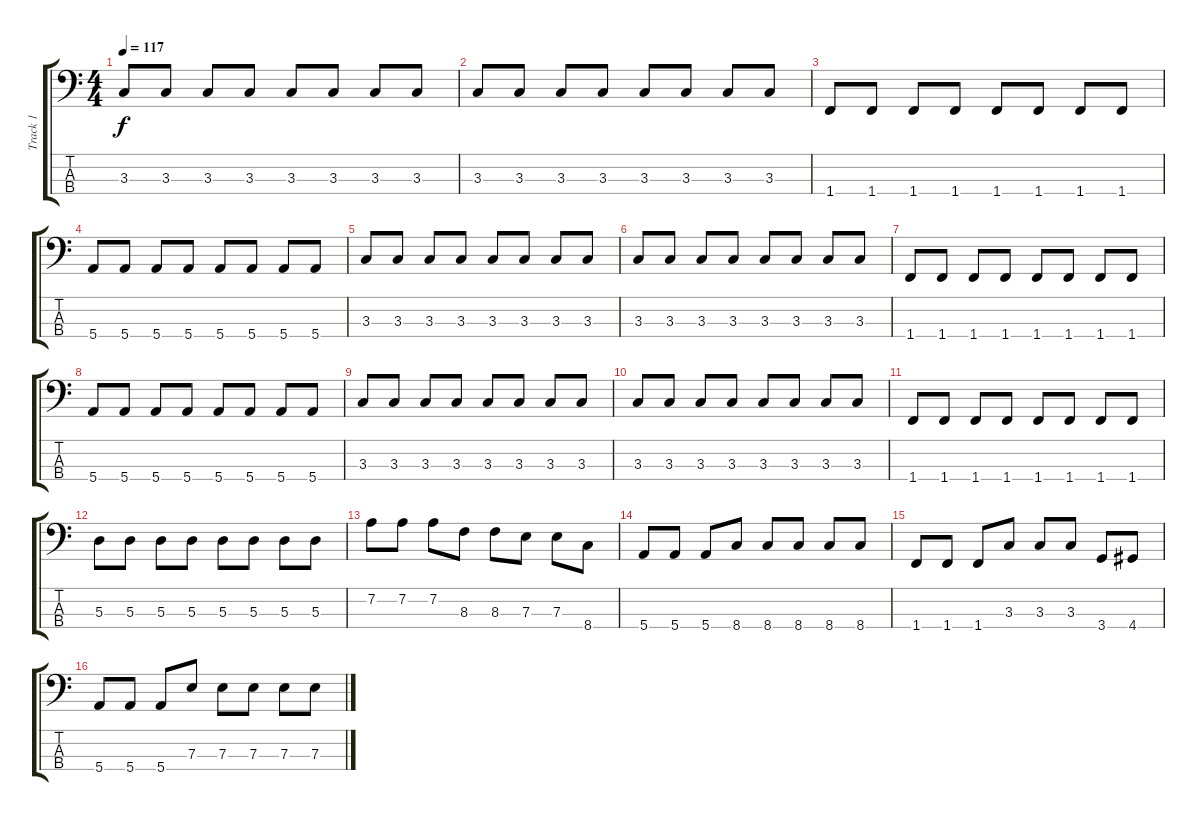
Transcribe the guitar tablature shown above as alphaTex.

\track ("Track 1" "Track 1") {instrument electricbassfinger}
\staff {score tabs}
\tuning (G2 D2 A1 E1) {hide}
\ts (4 4)
\tempo 117
\clef f4
\ks c
3.3.8{dy f} 3.3.8 3.3.8 3.3.8 3.3.8 3.3.8 3.3.8 3.3.8 |
3.3.8 3.3.8 3.3.8 3.3.8 3.3.8 3.3.8 3.3.8 3.3.8 |
1.4.8 1.4.8 1.4.8 1.4.8 1.4.8 1.4.8 1.4.8 1.4.8 |
5.4.8 5.4.8 5.4.8 5.4.8 5.4.8 5.4.8 5.4.8 5.4.8 |
3.3.8 3.3.8 3.3.8 3.3.8 3.3.8 3.3.8 3.3.8 3.3.8 |
3.3.8 3.3.8 3.3.8 3.3.8 3.3.8 3.3.8 3.3.8 3.3.8 |
1.4.8 1.4.8 1.4.8 1.4.8 1.4.8 1.4.8 1.4.8 1.4.8 |
5.4.8 5.4.8 5.4.8 5.4.8 5.4.8 5.4.8 5.4.8 5.4.8 |
3.3.8 3.3.8 3.3.8 3.3.8 3.3.8 3.3.8 3.3.8 3.3.8 |
3.3.8 3.3.8 3.3.8 3.3.8 3.3.8 3.3.8 3.3.8 3.3.8 |
1.4.8 1.4.8 1.4.8 1.4.8 1.4.8 1.4.8 1.4.8 1.4.8 |
5.3.8 5.3.8 5.3.8 5.3.8 5.3.8 5.3.8 5.3.8 5.3.8 |
7.2.8 7.2.8 7.2.8 8.3.8 8.3.8 7.3.8 7.3.8 8.4.8 |
5.4.8 5.4.8 5.4.8 8.4.8 8.4.8 8.4.8 8.4.8 8.4.8 |
1.4.8 1.4.8 1.4.8 3.3.8 3.3.8 3.3.8 3.4.8 4.4.8 |
5.4.8 5.4.8 5.4.8 7.3.8 7.3.8 7.3.8 7.3.8 7.3.8
